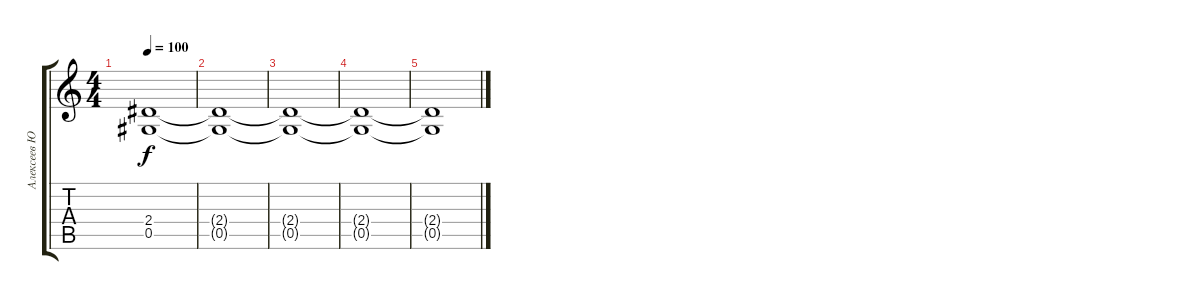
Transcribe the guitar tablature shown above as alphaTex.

\track ("Алексеев Юрий" "Алексеев Ю") {instrument distortionguitar}
\staff {score tabs}
\tuning (Eb4 Bb3 Gb3 Db3 Ab2 Eb2) {hide}
\ts (4 4)
\tempo 100
\clef g2
\ks c
(2.4{t} 0.5{t}).1{dy f} |
(2.4{t} 0.5{t}).1{volume 8} |
(2.4{t} 0.5{t}).1 |
(2.4{t} 0.5{t}).1{volume 0} |
(2.4{t} 0.5{t}).1
